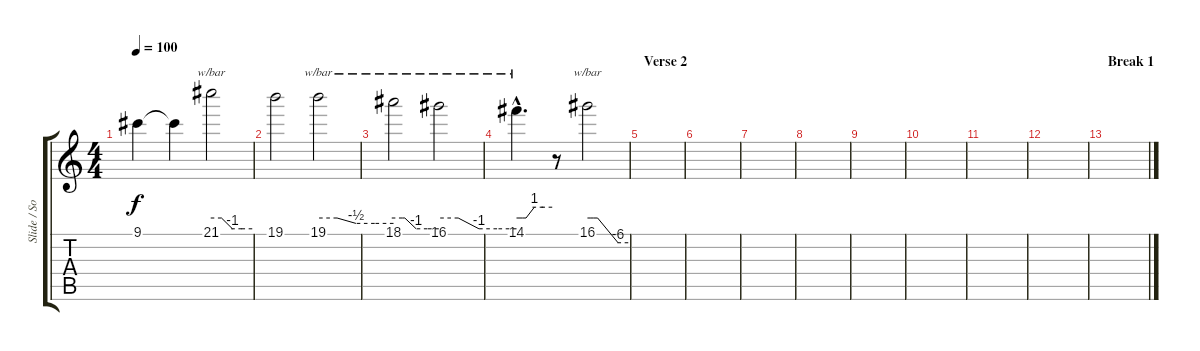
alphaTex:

\track ("Slide / Solo Gtr." "Slide / So") {instrument distortionguitar}
\staff {score tabs}
\tuning (E4 B3 G3 D3 A2 E2) {hide}
\ts (4 4)
\tempo 100
\clef g2
\ks c
9.1{t}.4{dy f} 9.1{t}.4 21.1.2{tbe (custom default 0 0 15 0 31 -4 45 -4 60 -4)} |
19.1.2 19.1.2{tbe (custom default 0 0 15 0 30 -2 45 -2 60 -2)} |
18.1.2{tbe (custom default 0 0 12 0 15 0 30 -4 45 -4 60 -4)} 16.1.2{tbe (custom default 0 0 15 0 31 -4 45 -4 60 -4)} |
14.1{hac}.4{d tbe (custom default 0 0 10 0 16 0 30 4 45 4 60 4)} r.8 16.1.2{tbe (custom default 0 0 5 0 9 0 15 0 45 -24 60 -24)} |
\section ("" "Verse 2")
|
|
|
|
|
|
|
|
\section ("" "Break 1")
